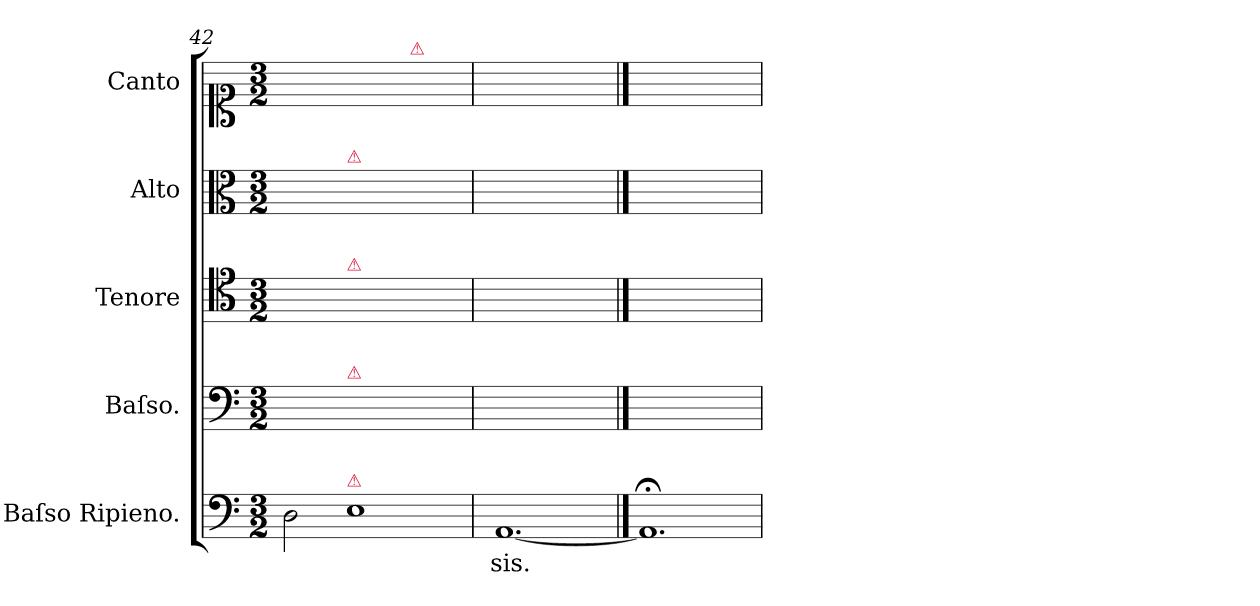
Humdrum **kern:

**kern	**text	**kern	**kern	**kern	**kern
*part5	*part5	*part4	*part3	*part2	*part1
*staff5	*staff5	*staff4	*staff3	*staff2	*staff1
*I"Baſso Ripieno.	*	*I"Baſso.	*I"Tenore	*I"Alto	*I"Canto
*I'B rip	*	*I'B	*I'T	*I'A	*I'C
*clefF4	*	*clefF4	*clefC4	*clefC3	*clefC1
*k[]	*	*k[]	*k[]	*k[]	*k[]
*M3/2	*	*M3/2	*M3/2	*M3/2	*M3/2
=42	=42	=42	=42	=42	=42
2D\	.	2D\yy	2dyy	2f\yy	1ayy
!	!	!	!	!LO:TX:a:color=crimson:t=⚠	!
!	!	!	!LO:TX:a:color=crimson:t=⚠	!	!
!	!	!LO:TX:a:color=crimson:t=⚠	!	!	!
!LO:TX:a:color=crimson:t=⚠	!	!	!	!	!
1E	.	1Eyy	1Byy	1eyy	.
!	!	!	!	!	!LO:TX:a:color=crimson:t=⚠
.	.	.	.	.	2g#X/yy
=43	=43	=43	=43	=43	=43
[1.AA	-sis.	[1.AAyy	[1.c#Xyy	[1.eyy	[1.ayy
==44	==44	==44	==44	==44	==44
1.AA;<]	.	1.AAyy]	1.c#yy]	1.eyy]	1.ayy]
=	=	=	=	=	=
*-	*-	*-	*-	*-	*-
